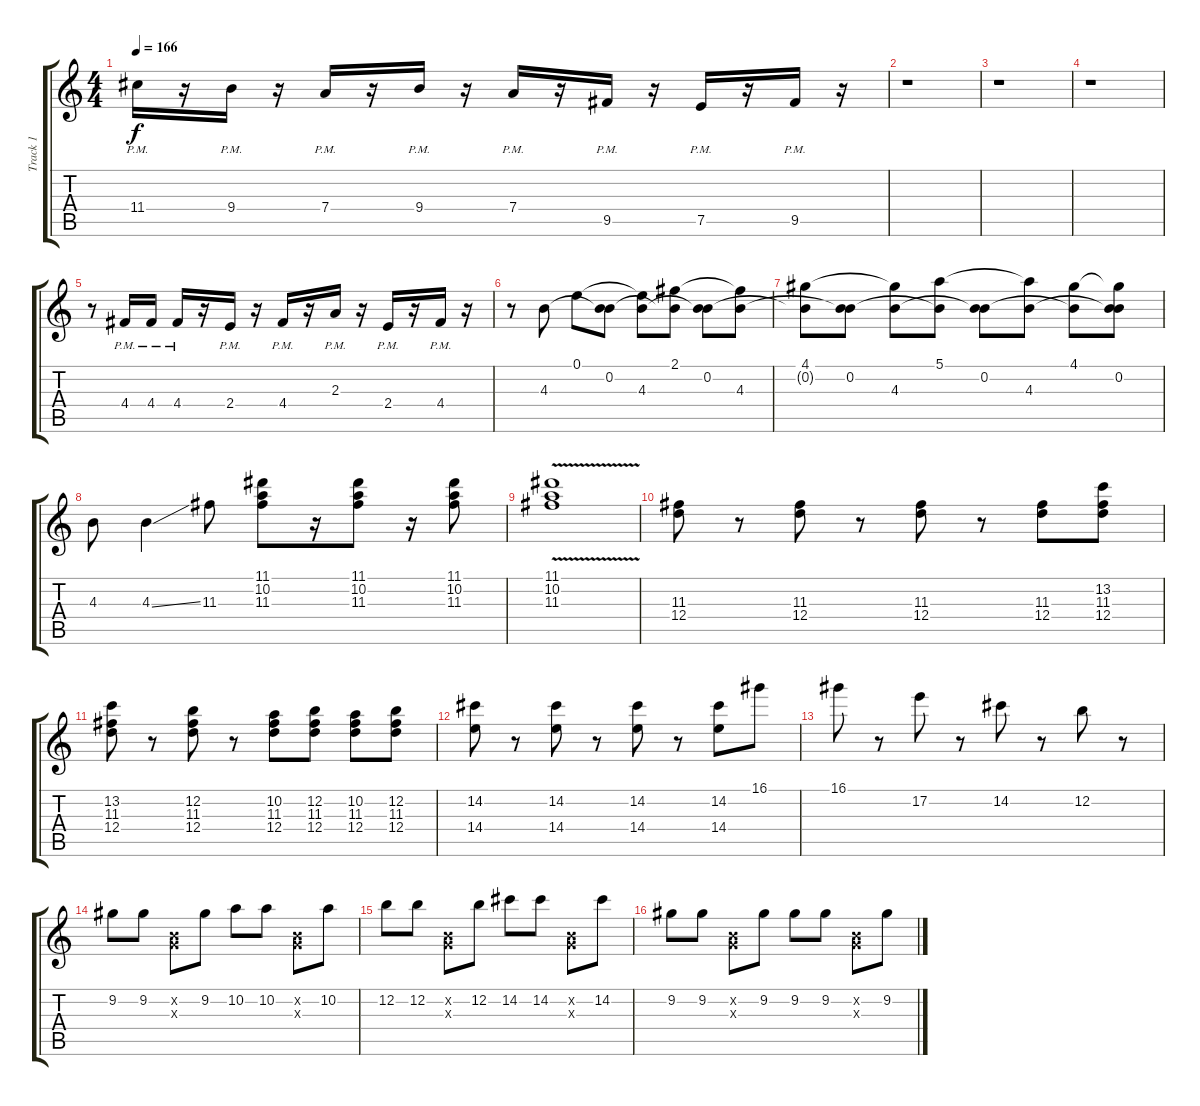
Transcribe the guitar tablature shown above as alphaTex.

\track ("Track 1" "Track 1") {instrument overdrivenguitar}
\staff {score tabs}
\tuning (E4 B3 G3 D3 A2 E2) {hide}
\ts (4 4)
\tempo 166
\clef g2
\ks c
11.4{pm}.16{dy f} r.16 9.4{pm}.16 r.16 7.4{pm}.16 r.16 9.4{pm}.16 r.16 7.4{pm}.16 r.16 9.5{pm}.16 r.16 7.5{pm}.16 r.16 9.5{pm}.16 r.16 |
r.1 |
r.1 |
r.1 |
r.8 4.4{pm}.16 4.4{pm}.16 4.4{pm}.16 r.16 2.4{pm}.16 r.16 4.4{pm}.16 r.16 2.3{pm}.16 r.16 2.4{pm}.16 r.16 4.4{pm}.16 r.16 |
r.8 4.3.8 0.1.8 (0.2 4.3{t}).8 (0.1{t} 4.3).8 (2.1 0.2{t}).8 (0.2 4.3{t}).8 (2.1{t} 4.3).8 |
(4.1 0.2{t}).8 (0.2 4.3{t}).8 (4.1{t} 4.3).8 (5.1 0.2{t}).8 (0.2 4.3{t}).8 (5.1{t} 4.3).8 (4.1 0.2{t}).8 (4.1{t} 0.2 4.3{t}).8 |
4.3.8 4.3{ss}.4 11.3.8 (11.1 10.2 11.3).8 r.16 (11.1 10.2 11.3).8 r.16 (11.1 10.2 11.3).8 |
(11.1{v} 10.2{v} 11.3{v}).1 |
(11.3 12.4).8 r.8 (11.3 12.4).8 r.8 (11.3 12.4).8 r.8 (11.3 12.4).8 (13.2 11.3 12.4).8 |
(13.2 11.3 12.4).8 r.8 (12.2 11.3 12.4).8 r.8 (10.2 11.3 12.4).8 (12.2 11.3 12.4).8 (10.2 11.3 12.4).8 (12.2 11.3 12.4).8 |
(14.2 14.4).8 r.8 (14.2 14.4).8 r.8 (14.2 14.4).8 r.8 (14.2 14.4).8 16.1.8 |
16.1.8 r.8 17.2.8 r.8 14.2.8 r.8 12.2.8 r.8 |
9.2.8 9.2.8 (0.2{x} 0.3{x}).8 9.2.8 10.2.8 10.2.8 (0.2{x} 0.3{x}).8 10.2.8 |
12.2.8 12.2.8 (0.2{x} 0.3{x}).8 12.2.8 14.2.8 14.2.8 (0.2{x} 0.3{x}).8 14.2.8 |
9.2.8 9.2.8 (0.2{x} 0.3{x}).8 9.2.8 9.2.8 9.2.8 (0.2{x} 0.3{x}).8 9.2.8
